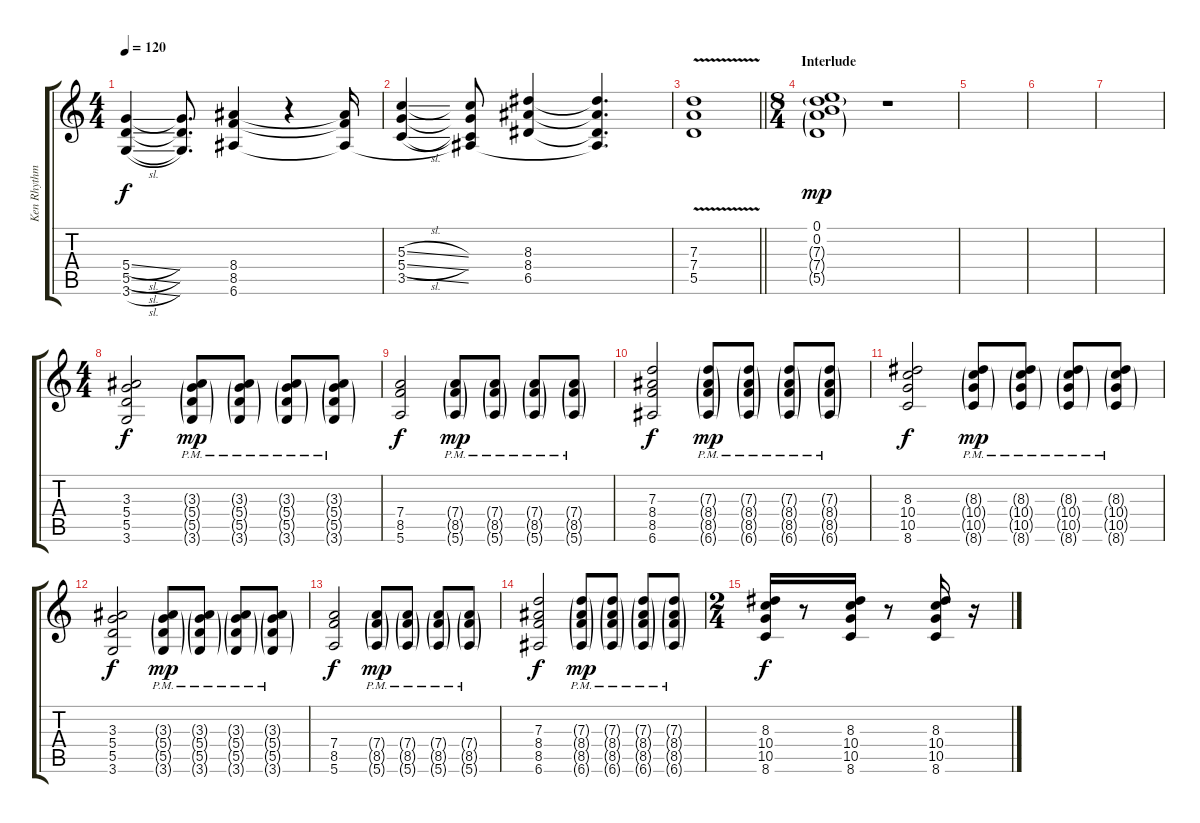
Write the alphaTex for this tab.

\track ("Ken Rhythm" "Ken Rhythm") {instrument overdrivenguitar}
\staff {score tabs}
\tuning (E4 B3 G3 D3 A2 E2) {hide}
\ts (4 4)
\tempo 120
\clef g2
\ks c
(5.4{sl} 5.5{sl} 3.6{sl}).4{dy f} (5.4{t} 5.5{t} 3.6{t}).8{d} (8.4 8.5 6.6).4 r.4 (8.4{t} 8.5{t} 6.6{t}).16 |
(5.3{sl} 5.4{sl} 3.5{sl}).4 (5.3{t} 5.4{t} 3.5{t} 6.6{t}).8 (8.3 8.4 6.5).4 (8.3{t} 8.4{t} 6.5{t} 6.6{t}).4{d} |
\barLineRight lightlight
(7.3{v} 7.4 5.5).1 |
\ts (8 4)
\section ("" "Interlude")
(0.1 0.2 7.3{g} 7.4{g} 5.5{g}).1{dy mp} r.1 |
|
|
|
\ts (4 4)
(3.3 5.4 5.5 3.6).2{dy f} (3.3{g} 5.4{g} 5.5{g pm} 3.6{g}).8{dy mp} (3.3{g} 5.4{g} 5.5{g pm} 3.6{g}).8 (3.3{g} 5.4{g} 5.5{g pm} 3.6{g}).8 (3.3{g} 5.4{g} 5.5{g pm} 3.6{g}).8 |
(7.4 8.5 5.6).2{dy f} (7.4{g} 8.5{g pm} 5.6{g}).8{dy mp} (7.4{g} 8.5{g pm} 5.6{g}).8 (7.4{g} 8.5{g pm} 5.6{g}).8 (7.4{g} 8.5{g pm} 5.6{g}).8 |
(7.3 8.4 8.5 6.6).2{dy f} (7.3{g} 8.4{g} 8.5{g pm} 6.6{g}).8{dy mp} (7.3{g} 8.4{g} 8.5{g pm} 6.6{g}).8 (7.3{g} 8.4{g} 8.5{g pm} 6.6{g}).8 (7.3{g} 8.4{g} 8.5{g pm} 6.6{g}).8 |
(8.3 10.4 10.5 8.6).2{dy f} (8.3{g} 10.4{g} 10.5{g} 8.6{g pm}).8{dy mp} (8.3{g} 10.4{g} 10.5{g} 8.6{g pm}).8 (8.3{g} 10.4{g} 10.5{g} 8.6{g pm}).8 (8.3{g} 10.4{g} 10.5{g} 8.6{g pm}).8 |
(3.3 5.4 5.5 3.6).2{dy f} (3.3{g} 5.4{g} 5.5{g pm} 3.6{g}).8{dy mp} (3.3{g} 5.4{g} 5.5{g pm} 3.6{g}).8 (3.3{g} 5.4{g} 5.5{g pm} 3.6{g}).8 (3.3{g} 5.4{g} 5.5{g pm} 3.6{g}).8 |
(7.4 8.5 5.6).2{dy f} (7.4{g} 8.5{g pm} 5.6{g}).8{dy mp} (7.4{g} 8.5{g pm} 5.6{g}).8 (7.4{g} 8.5{g pm} 5.6{g}).8 (7.4{g} 8.5{g pm} 5.6{g}).8 |
(7.3 8.4 8.5 6.6).2{dy f} (7.3{g} 8.4{g} 8.5{g pm} 6.6{g}).8{dy mp} (7.3{g} 8.4{g} 8.5{g pm} 6.6{g}).8 (7.3{g} 8.4{g} 8.5{g pm} 6.6{g}).8 (7.3{g} 8.4{g} 8.5{g pm} 6.6{g}).8 |
\ts (2 4)
(8.3 10.4 10.5 8.6).16{dy f} r.8 (8.3 10.4 10.5 8.6).16 r.8 (8.3 10.4 10.5 8.6).16 r.16
